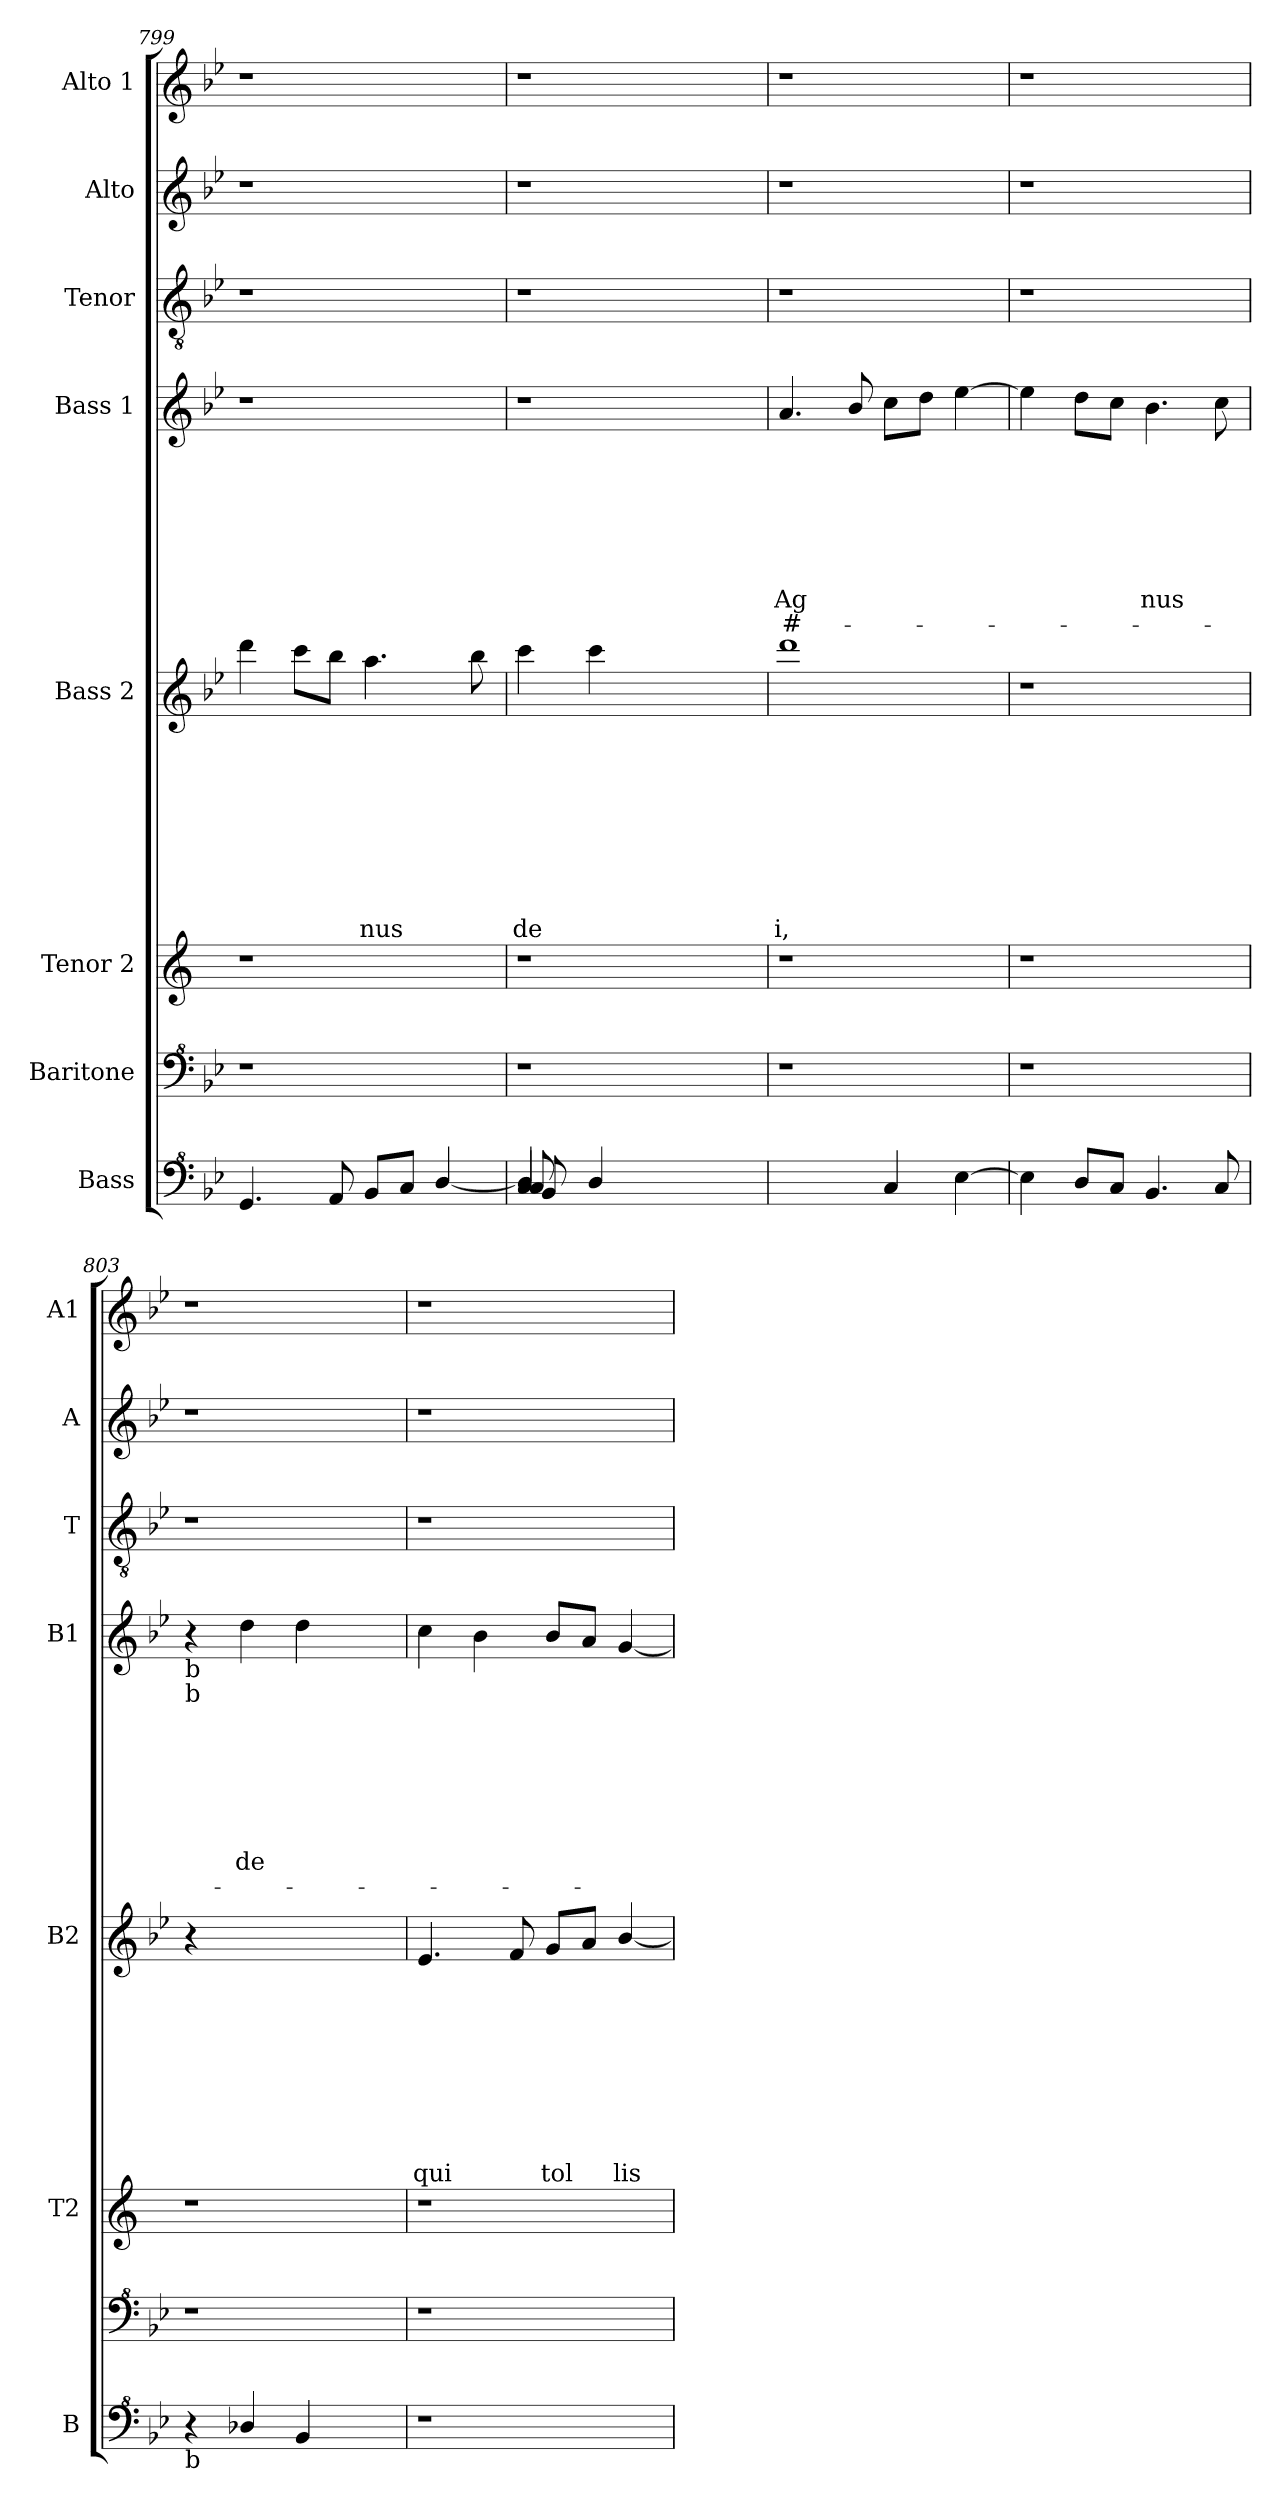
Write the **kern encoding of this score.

**kern	**kern	**kern	**kern	**text	**text	**text	**text	**text	**text	**text	**text	**text	**kern	**text	**text	**text	**text	**text	**text	**text	**text	**kern	**kern	**kern
*part8	*part7	*part6	*part5	*part5	*part5	*part5	*part5	*part5	*part5	*part5	*part5	*part5	*part4	*part4	*part4	*part4	*part4	*part4	*part4	*part4	*part4	*part3	*part2	*part1
*staff8	*staff7	*staff6	*staff5	*staff5	*staff5	*staff5	*staff5	*staff5	*staff5	*staff5	*staff5	*staff5	*staff4	*staff4	*staff4	*staff4	*staff4	*staff4	*staff4	*staff4	*staff4	*staff3	*staff2	*staff1
*I"Bass	*I"Baritone	*I"Tenor 2	*I"Bass 2	*	*	*	*	*	*	*	*	*	*I"Bass 1	*	*	*	*	*	*	*	*	*I"Tenor	*I"Alto	*I"Alto 1
*I'B	*	*I'T2	*I'B2	*	*	*	*	*	*	*	*	*	*I'B1	*	*	*	*	*	*	*	*	*I'T	*I'A	*I'A1
*clefF^4	*clefF^4	*clefG2	*clefG2	*	*	*	*	*	*	*	*	*	*clefG2	*	*	*	*	*	*	*	*	*clefGv2	*clefG2	*clefG2
*	*	*ITrd1c2	*	*	*	*	*	*	*	*	*	*	*	*	*	*	*	*	*	*	*	*ITrd1c2	*ITrd1c2	*ITrd1c2
*k[b-e-]	*k[b-e-]	*k[b-e-]	*k[b-e-]	*	*	*	*	*	*	*	*	*	*k[b-e-]	*	*	*	*	*	*	*	*	*k[b-e-a-d-]	*k[b-e-a-d-]	*k[b-e-a-d-]
*B-:	*B-:	*B-:	*B-:	*	*	*	*	*	*	*	*	*	*B-:	*	*	*	*	*	*	*	*	*A-:	*A-:	*A-:
=799	=799	=799	=799	=799	=799	=799	=799	=799	=799	=799	=799	=799	=799	=799	=799	=799	=799	=799	=799	=799	=799	=799	=799	=799
4.G/	1r	1r	4ddd\	.	.	.	.	.	.	.	.	.	1r	.	.	.	.	.	.	.	.	1r	1r	1r
.	.	.	8ccc\L	.	.	.	.	.	.	.	.	.	.	.	.	.	.	.	.	.	.	.	.	.
8A/	.	.	8bb-\J	.	.	.	.	.	.	.	.	.	.	.	.	.	.	.	.	.	.	.	.	.
!	!	!	!	!	!	!	!	!	!	!	!	!LO:LY:b	!	!	!	!	!	!	!	!	!	!	!	!
8B-/L	.	.	4.aa\	.	.	.	.	.	.	.	.	nus	.	.	.	.	.	.	.	.	.	.	.	.
8c/J	.	.	.	.	.	.	.	.	.	.	.	.	.	.	.	.	.	.	.	.	.	.	.	.
[<4d/	.	.	.	.	.	.	.	.	.	.	.	.	.	.	.	.	.	.	.	.	.	.	.	.
.	.	.	8bb-\	.	.	.	.	.	.	.	.	.	.	.	.	.	.	.	.	.	.	.	.	.
=800	=800	=800	=800	=800	=800	=800	=800	=800	=800	=800	=800	=800	=800	=800	=800	=800	=800	=800	=800	=800	=800	=800	=800	=800
*^	*	*	*	*	*	*	*	*	*	*	*	*	*	*	*	*	*	*	*	*	*	*	*	*
*	*^	*	*	*	*	*	*	*	*	*	*	*	*	*	*	*	*	*	*	*	*	*	*	*	*
*	*	*^	*	*	*	*	*	*	*	*	*	*	*	*	*	*	*	*	*	*	*	*	*	*	*	*
!	!	!	!	!	!	!	!	!	!	!	!	!	!	!	!LO:LY:b	!	!	!	!	!	!	!	!	!	!	!	!
4d/]	8c/	8B-/	4c/	1r	1r	4ccc\	.	.	.	.	.	.	.	.	de	1r	.	.	.	.	.	.	.	.	1r	1r	1r
.	2ryy	2ryy	.	.	.	.	.	.	.	.	.	.	.	.	.	.	.	.	.	.	.	.	.	.	.	.	.
2ryy	.	.	4d/	.	.	4ccc\	.	.	.	.	.	.	.	.	.	.	.	.	.	.	.	.	.	.	.	.	.
.	.	.	2ryy	.	.	2ryy	.	.	.	.	.	.	.	.	.	.	.	.	.	.	.	.	.	.	.	.	.
.	4.ryy	4.ryy	.	.	.	.	.	.	.	.	.	.	.	.	.	.	.	.	.	.	.	.	.	.	.	.	.
4ryy	.	.	.	.	.	.	.	.	.	.	.	.	.	.	.	.	.	.	.	.	.	.	.	.	.	.	.
*v	*v	*v	*v	*	*	*	*	*	*	*	*	*	*	*	*	*	*	*	*	*	*	*	*	*	*	*	*
=801	=801	=801	=801	=801	=801	=801	=801	=801	=801	=801	=801	=801	=801	=801	=801	=801	=801	=801	=801	=801	=801	=801	=801	=801
!	!	!	!	!	!	!	!	!	!	!	!	!LO:LY:b	!	!	!	!	!	!	!	!LO:LY:b	!LO:LY:b	!	!	!
2ryy	1r	1r	1ddd	.	.	.	.	.	.	.	.	i,	4.a/	.	.	.	.	.	.	Ag	#-	1r	1r	1r
.	.	.	.	.	.	.	.	.	.	.	.	.	8b-/	.	.	.	.	.	.	.	.	.	.	.
4c/	.	.	.	.	.	.	.	.	.	.	.	.	8cc\L	.	.	.	.	.	.	.	.	.	.	.
.	.	.	.	.	.	.	.	.	.	.	.	.	8dd\J	.	.	.	.	.	.	.	.	.	.	.
[>4e-\	.	.	.	.	.	.	.	.	.	.	.	.	[>4ee-\	.	.	.	.	.	.	.	.	.	.	.
=802	=802	=802	=802	=802	=802	=802	=802	=802	=802	=802	=802	=802	=802	=802	=802	=802	=802	=802	=802	=802	=802	=802	=802	=802
4e-\]	1r	1r	1r	.	.	.	.	.	.	.	.	.	4ee-\]	.	.	.	.	.	.	.	.	1r	1r	1r
8d/L	.	.	.	.	.	.	.	.	.	.	.	.	8dd\L	.	.	.	.	.	.	.	.	.	.	.
8c/J	.	.	.	.	.	.	.	.	.	.	.	.	8cc\J	.	.	.	.	.	.	.	.	.	.	.
!	!	!	!	!	!	!	!	!	!	!	!	!	!	!	!	!	!	!	!	!LO:LY:b	!	!	!	!
4.B-/	.	.	.	.	.	.	.	.	.	.	.	.	4.b-\	.	.	.	.	.	.	nus	.	.	.	.
8c/	.	.	.	.	.	.	.	.	.	.	.	.	8cc\	.	.	.	.	.	.	.	.	.	.	.
!!LO:LB:g=z
=803	=803	=803	=803	=803	=803	=803	=803	=803	=803	=803	=803	=803	=803	=803	=803	=803	=803	=803	=803	=803	=803	=803	=803	=803
!	!	!	!	!	!	!	!	!	!	!	!	!	!LO:TX:b:t=b	!	!	!	!	!	!	!	!	!	!	!
!	!	!	!	!	!	!	!	!	!	!	!	!	!LO:TX:b:t=b	!	!	!	!	!	!	!	!	!	!	!
!LO:TX:b:t=b	!	!	!	!	!	!	!	!	!	!	!	!	!	!	!	!	!	!	!	!	!	!	!	!
4r	1r	1r	4r	.	.	.	.	.	.	.	.	.	4r	.	.	.	.	.	.	.	.	1r	1r	1r
!	!	!	!	!	!	!	!	!	!	!	!	!	!	!	!	!	!	!	!	!LO:LY:b	!	!	!	!
4d-X/	.	.	2.ryy	.	.	.	.	.	.	.	.	.	4dd\	.	.	.	.	.	.	de	.	.	.	.
4B-/	.	.	.	.	.	.	.	.	.	.	.	.	4dd\	.	.	.	.	.	.	.	.	.	.	.
4ryy	.	.	.	.	.	.	.	.	.	.	.	.	4ryy	.	.	.	.	.	.	.	.	.	.	.
=804	=804	=804	=804	=804	=804	=804	=804	=804	=804	=804	=804	=804	=804	=804	=804	=804	=804	=804	=804	=804	=804	=804	=804	=804
!	!	!	!	!	!	!	!	!	!	!	!	!LO:LY:b	!	!	!	!	!	!	!	!	!	!	!	!
1r	1r	1r	4.e-/	.	.	.	.	.	.	.	.	qui	4cc\	.	.	.	.	.	.	.	.	1r	1r	1r
.	.	.	.	.	.	.	.	.	.	.	.	.	4b-\	.	.	.	.	.	.	.	.	.	.	.
.	.	.	8f/	.	.	.	.	.	.	.	.	.	.	.	.	.	.	.	.	.	.	.	.	.
!	!	!	!	!	!	!	!	!	!	!	!	!LO:LY:b	!	!	!	!	!	!	!	!	!	!	!	!
.	.	.	8g/L	.	.	.	.	.	.	.	.	tol	8b-/L	.	.	.	.	.	.	.	.	.	.	.
.	.	.	8a/J	.	.	.	.	.	.	.	.	.	8a/J	.	.	.	.	.	.	.	.	.	.	.
!	!	!	!	!	!	!	!	!	!	!	!	!LO:LY:b	!	!	!	!	!	!	!	!	!	!	!	!
.	.	.	[<4b-/	.	.	.	.	.	.	.	.	lis	[<4g/	.	.	.	.	.	.	.	.	.	.	.
=	=	=	=	=	=	=	=	=	=	=	=	=	=	=	=	=	=	=	=	=	=	=	=	=
*-	*-	*-	*-	*-	*-	*-	*-	*-	*-	*-	*-	*-	*-	*-	*-	*-	*-	*-	*-	*-	*-	*-	*-	*-
